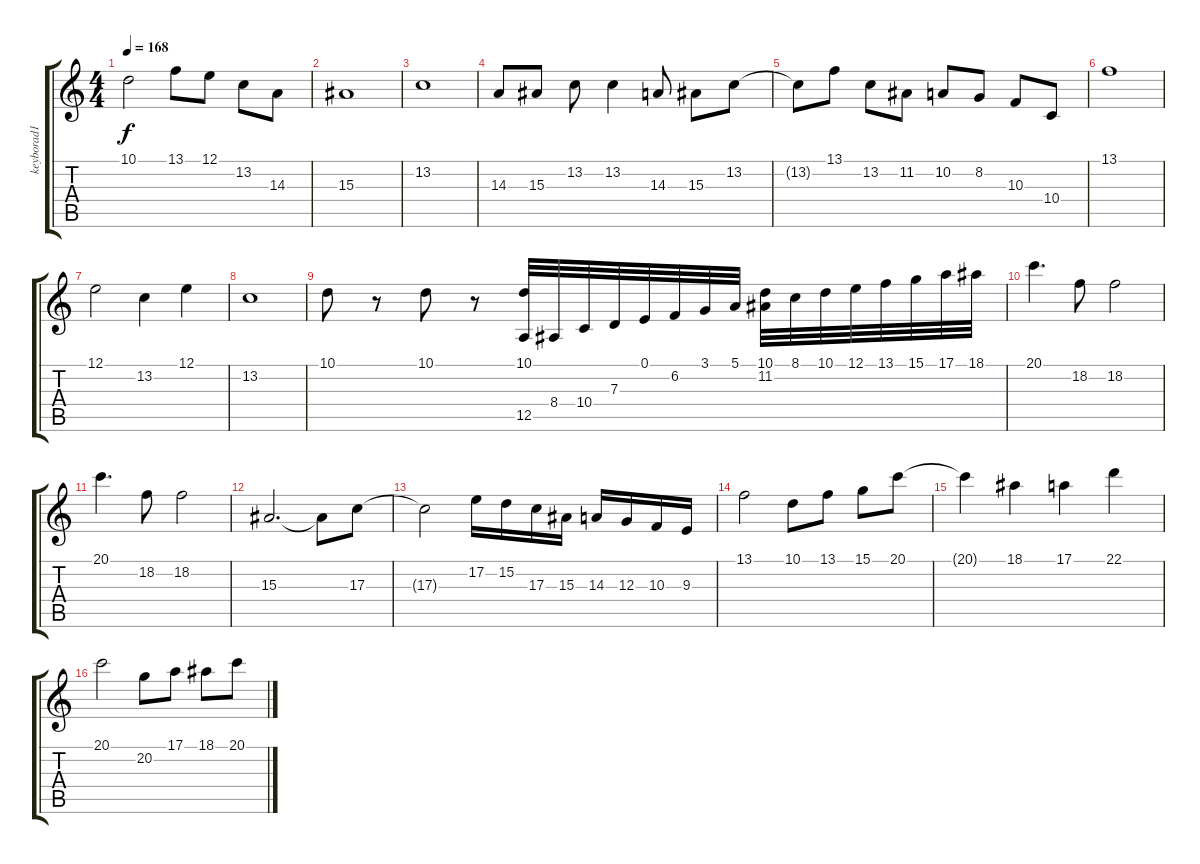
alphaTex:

\track ("keyborad1" "keyborad1") {instrument stringensemble1}
\staff {score tabs}
\tuning (E4 B3 G3 D3 A2 E2) {hide}
\ts (4 4)
\tempo 168
\clef g2
\ks c
10.1.2{dy f} 13.1.8 12.1.8 13.2.8 14.3.8 |
15.3.1 |
13.2.1 |
14.3.8 15.3.8 13.2.8 13.2.4 14.3.8 15.3.8 13.2.8 |
13.2{t}.8 13.1.8 13.2.8 11.2.8 10.2.8 8.2.8 10.3.8 10.4.8 |
13.1.1 |
12.1.2 13.2.4 12.1.4 |
13.2.1 |
10.1.8 r.8 10.1.8 r.8 (10.1 12.5).32 8.4.32 10.4.32 7.3.32 0.1.32 6.2.32 3.1.32 5.1.32 (10.1 11.2).32 8.1.32 10.1.32 12.1.32 13.1.32 15.1.32 17.1.32 18.1.32 |
20.1.4{d} 18.2.8 18.2.2 |
20.1.4{d} 18.2.8 18.2.2 |
15.3.2{d} 15.3{t}.8 17.3.8 |
17.3{t}.2 17.2.16 15.2.16 17.3.16 15.3.16 14.3.16 12.3.16 10.3.16 9.3.16 |
13.1.2 10.1.8 13.1.8 15.1.8 20.1.8 |
20.1{t}.4 18.1.4 17.1.4 22.1.4 |
20.1.2 20.2.8 17.1.8 18.1.8 20.1.8
